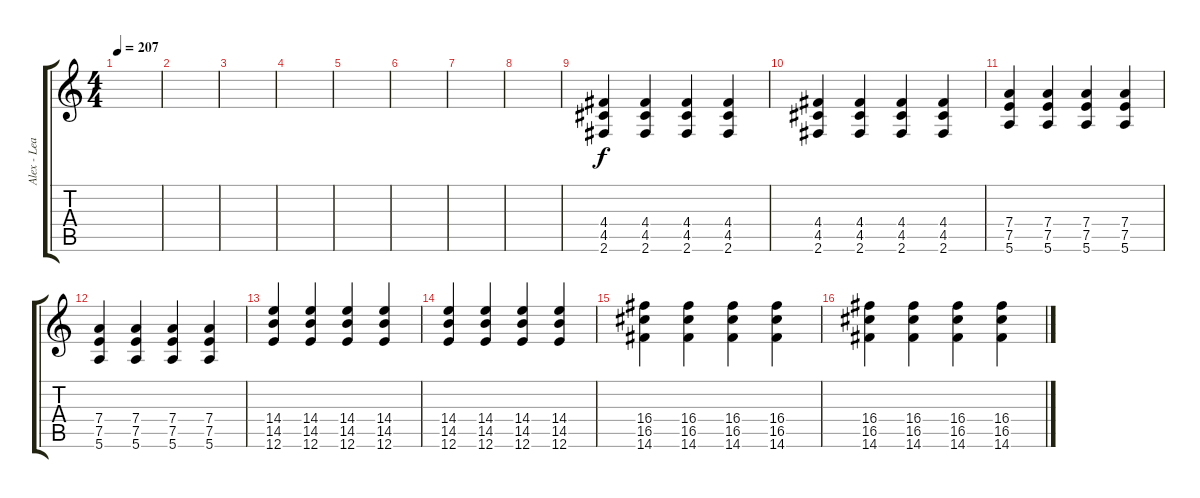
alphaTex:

\track ("Alex - Lead" "Alex - Lea") {instrument overdrivenguitar}
\staff {score tabs}
\tuning (E4 B3 G3 D3 A2 E2) {hide}
\ts (4 4)
\tempo 207
\clef g2
\ks c
|
|
|
|
|
|
|
|
(4.4 4.5 2.6).4 (4.4 4.5 2.6).4 (4.4 4.5 2.6).4 (4.4 4.5 2.6).4 |
(4.4 4.5 2.6).4 (4.4 4.5 2.6).4 (4.4 4.5 2.6).4 (4.4 4.5 2.6).4 |
(7.4 7.5 5.6).4 (7.4 7.5 5.6).4 (7.4 7.5 5.6).4 (7.4 7.5 5.6).4 |
(7.4 7.5 5.6).4 (7.4 7.5 5.6).4 (7.4 7.5 5.6).4 (7.4 7.5 5.6).4 |
(14.4 14.5 12.6).4 (14.4 14.5 12.6).4 (14.4 14.5 12.6).4 (14.4 14.5 12.6).4 |
(14.4 14.5 12.6).4 (14.4 14.5 12.6).4 (14.4 14.5 12.6).4 (14.4 14.5 12.6).4 |
(16.4 16.5 14.6).4 (16.4 16.5 14.6).4 (16.4 16.5 14.6).4 (16.4 16.5 14.6).4 |
(16.4 16.5 14.6).4 (16.4 16.5 14.6).4 (16.4 16.5 14.6).4 (16.4 16.5 14.6).4
